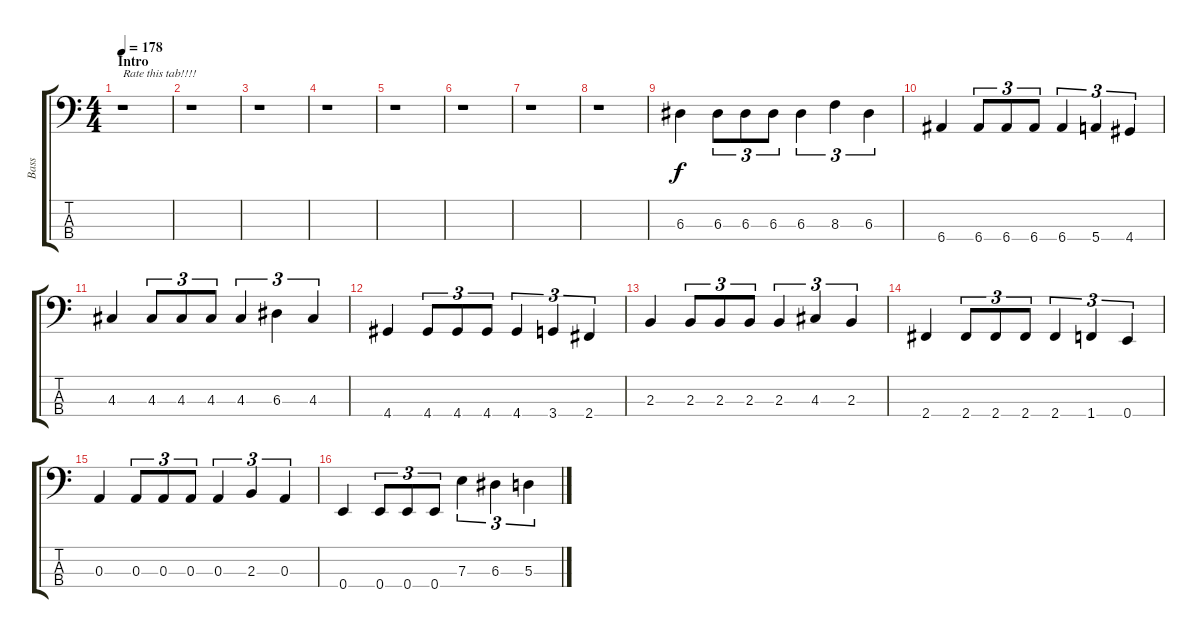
\track ("Bass" "Bass") {instrument electricbassfinger}
\staff {score tabs}
\tuning (G2 D2 A1 E1) {hide}
\ts (4 4)
\section ("" "Intro")
\tempo 178
\tempo 114
\tempo 178
\clef f4
\ks c
r.1{txt "Rate this tab!!!!" dy f instrument electricbassfinger} |
r.1 |
r.1 |
r.1 |
r.1 |
r.1 |
r.1 |
r.1 |
6.3.4 6.3.8{tu (3 2)} 6.3.8{tu (3 2)} 6.3.8{tu (3 2)} 6.3.4{tu (3 2)} 8.3.4{tu (3 2)} 6.3.4{tu (3 2)} |
6.4.4 6.4.8{tu (3 2)} 6.4.8{tu (3 2)} 6.4.8{tu (3 2)} 6.4.4{tu (3 2)} 5.4.4{tu (3 2)} 4.4.4{tu (3 2)} |
4.3.4 4.3.8{tu (3 2)} 4.3.8{tu (3 2)} 4.3.8{tu (3 2)} 4.3.4{tu (3 2)} 6.3.4{tu (3 2)} 4.3.4{tu (3 2)} |
4.4.4 4.4.8{tu (3 2)} 4.4.8{tu (3 2)} 4.4.8{tu (3 2)} 4.4.4{tu (3 2)} 3.4.4{tu (3 2)} 2.4.4{tu (3 2)} |
2.3.4 2.3.8{tu (3 2)} 2.3.8{tu (3 2)} 2.3.8{tu (3 2)} 2.3.4{tu (3 2)} 4.3.4{tu (3 2)} 2.3.4{tu (3 2)} |
2.4.4 2.4.8{tu (3 2)} 2.4.8{tu (3 2)} 2.4.8{tu (3 2)} 2.4.4{tu (3 2)} 1.4.4{tu (3 2)} 0.4.4{tu (3 2)} |
0.3.4 0.3.8{tu (3 2)} 0.3.8{tu (3 2)} 0.3.8{tu (3 2)} 0.3.4{tu (3 2)} 2.3.4{tu (3 2)} 0.3.4{tu (3 2)} |
0.4.4 0.4.8{tu (3 2)} 0.4.8{tu (3 2)} 0.4.8{tu (3 2)} 7.3.4{tu (3 2)} 6.3.4{tu (3 2)} 5.3.4{tu (3 2)}
